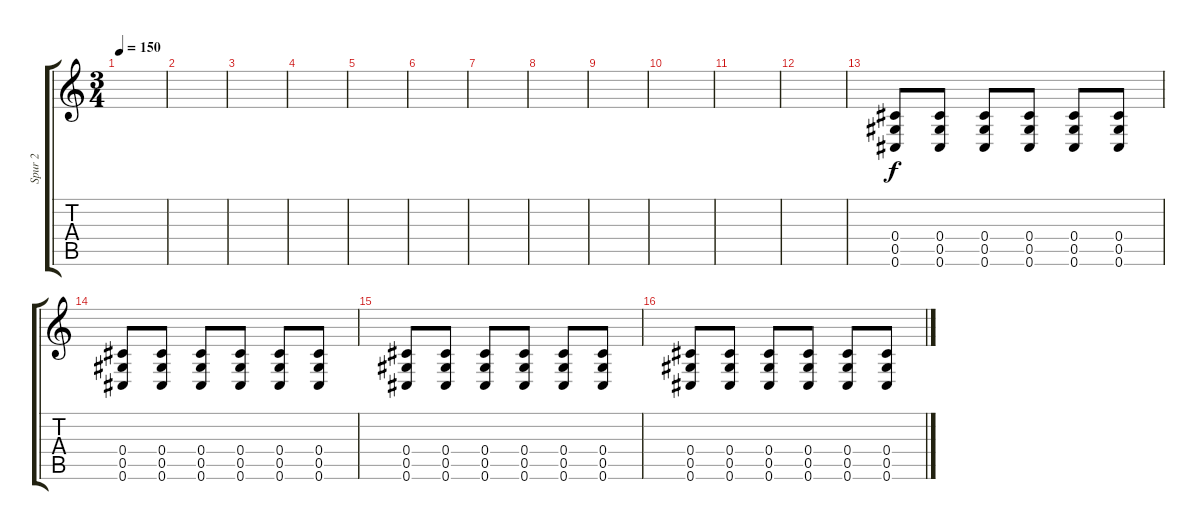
\track ("Spur 2" "Spur 2") {instrument distortionguitar}
\staff {score tabs}
\tuning (Eb4 Bb3 Gb3 Db3 Ab2 Db2) {hide}
\ts (3 4)
\tempo 150
\clef g2
\ks c
|
|
|
|
|
|
|
|
|
|
|
|
(0.4 0.5 0.6).8{dy f volume 16} (0.4 0.5 0.6).8 (0.4 0.5 0.6).8 (0.4 0.5 0.6).8 (0.4 0.5 0.6).8 (0.4 0.5 0.6).8 |
(0.4 0.5 0.6).8 (0.4 0.5 0.6).8 (0.4 0.5 0.6).8 (0.4 0.5 0.6).8 (0.4 0.5 0.6).8 (0.4 0.5 0.6).8 |
(0.4 0.5 0.6).8 (0.4 0.5 0.6).8 (0.4 0.5 0.6).8 (0.4 0.5 0.6).8 (0.4 0.5 0.6).8 (0.4 0.5 0.6).8 |
(0.4 0.5 0.6).8 (0.4 0.5 0.6).8 (0.4 0.5 0.6).8 (0.4 0.5 0.6).8 (0.4 0.5 0.6).8 (0.4 0.5 0.6).8
